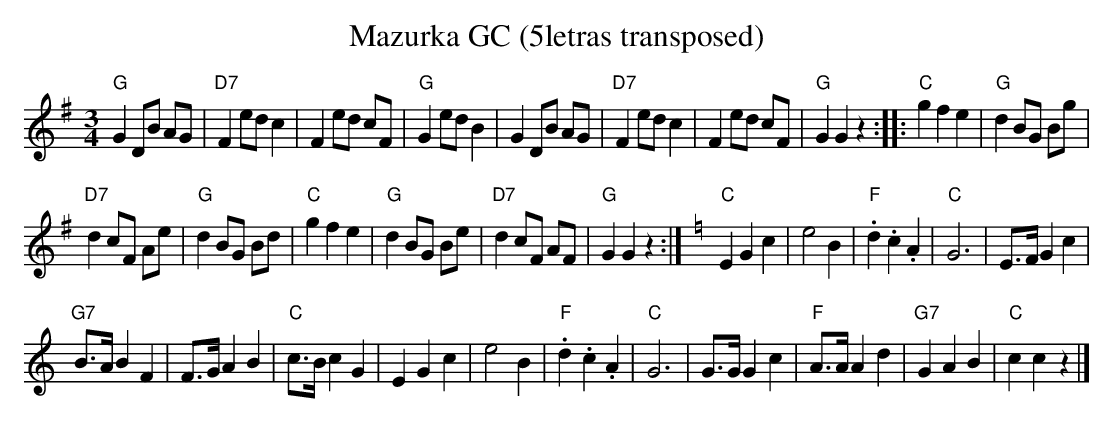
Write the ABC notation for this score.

X:1
T:Mazurka GC (5letras transposed)
M:3/4
L:1/8
K:G transpose=3 %%MIDI gchordon
"G"G2 DB AG | "D7"F2edc2 | F2ed cF | "G"G2 edB2 | G2 DB AG | "D7"F2edc2 | F2ed cF | "G"G2G2z2 :: "C"g2f2e2 | "G"d2BG Bg |
"D7"d2cF Ae | "G"d2 BG Bd | "C"g2f2e2 | "G"d2BG Be | "D7"d2 cF AF | "G"G2G2z2 :| [K:C] "C"E2G2c2 | e4B2 | "F".d2 .c2.A2 | "C"G6 | E>F G2c2 |
"G7"B>AB2F2 | F>GA2B2 | "C"c>B c2G2 | E2G2c2 | e4B2 | "F".d2 .c2.A2 | "C"G6 | G>GG2c2 | "F"A>AA2d2 | "G7"G2A2B2 | "C"c2c2z2 |]
